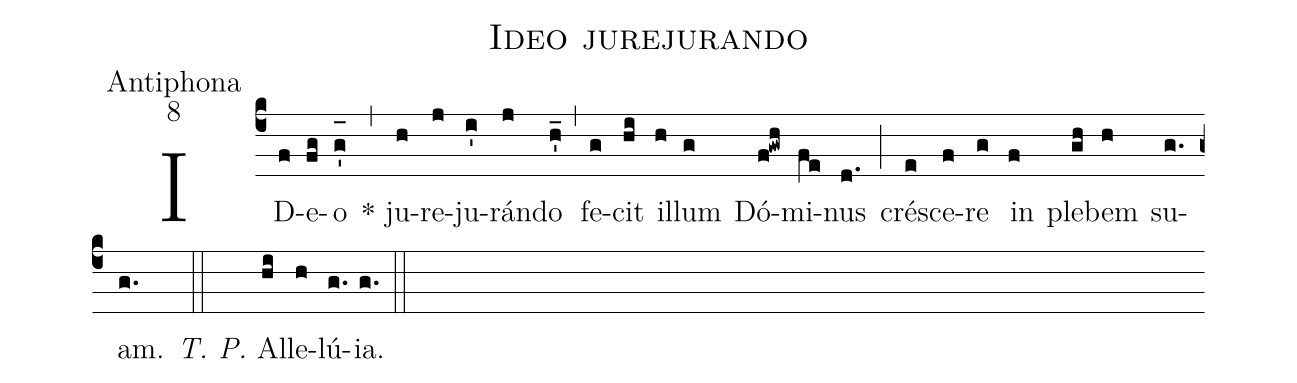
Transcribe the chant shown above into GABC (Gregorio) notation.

name:Ideo jurejurando;
office-part:Antiphona;
mode:8;
%%
(c4) ID(f)e(fg)o(g'_[oh:h]) (,) * ju(h)re(j)ju(i')rán(j)do(h'_) (,) fe(g)cit(hi) il(h)lum(g) Dó(f!gwh)mi(fe)nus(d.) (;) cré(e)sce(f)re(g) in(f) ple(gh)bem(h) su(g.)am.(g.) (::) <i>T. P.</i> Al(hi)le(h)lú(g.){ia}.(g.) (::)
%<eu>E(j) u(j) o(i) u(j) a(h) e.</eu>(g.) (::)
